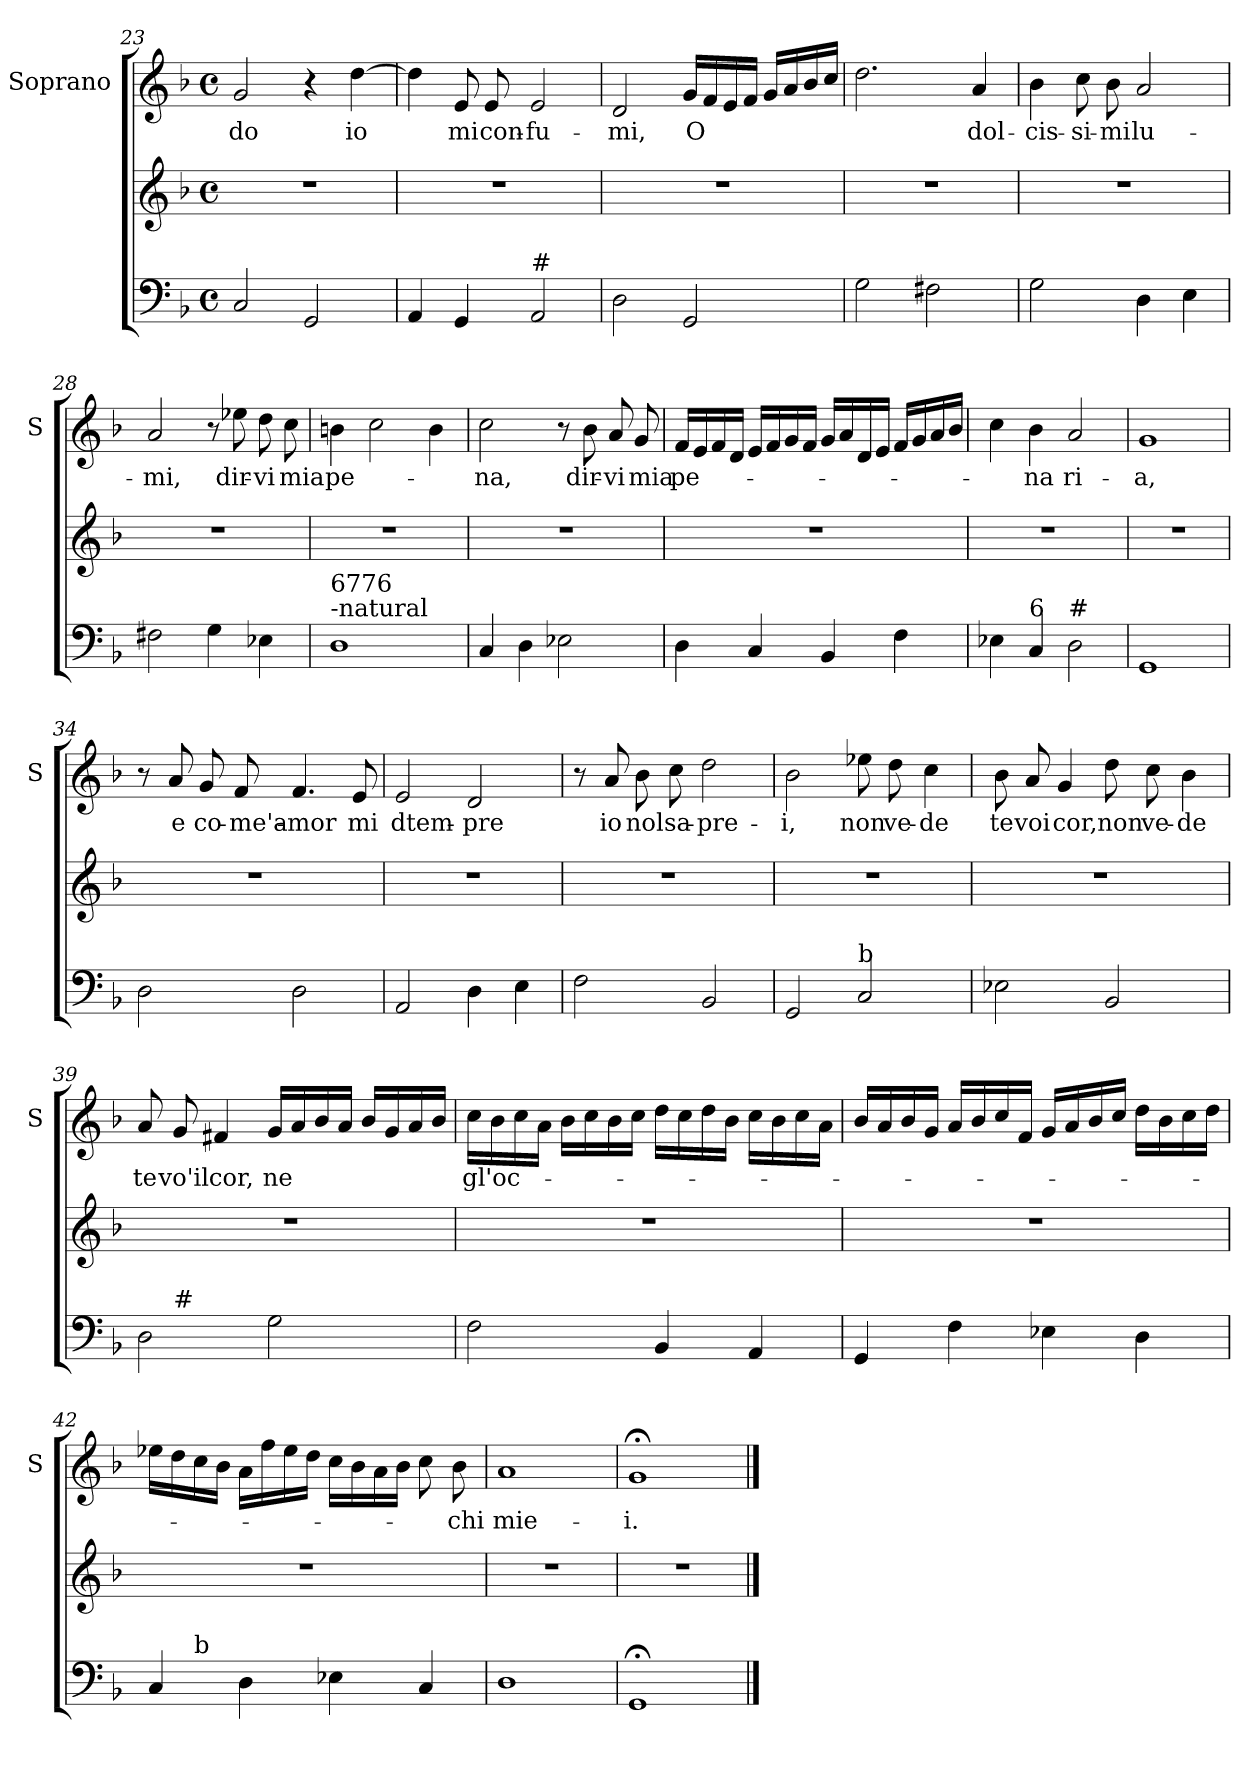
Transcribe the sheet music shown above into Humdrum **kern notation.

**kern	**kern	**kern	**text
*part2	*part2	*part1	*part1
*staff3	*staff2	*staff1	*staff1
*	*	*I"Soprano	*
*	*	*I'S	*
*clefF4	*clefG2	*clefG2	*
*k[b-]	*k[b-]	*k[b-]	*
*F:	*F:	*F:	*
*M4/4	*M4/4	*M4/4	*
*met(c)	*met(c)	*met(c)	*
=23	=23	=23	=23
!	!	!	!LO:LY:b
2C/	1r	2g/	-do
2GG/	.	4r	.
!	!	!	!LO:LY:b
.	.	[4dd\	io
!!LO:LB:g=z
=24	=24	=24	=24
4AA/	1r	4dd\]	.
!	!	!	!LO:LY:b
4GG/	.	8e/	mi
!	!	!	!LO:LY:b
.	.	8e/	con-
!LO:TX:a:t=#	!	!	!
!	!	!	!LO:LY:b
2AA/	.	2e/	-fu-
=25	=25	=25	=25
!	!	!	!LO:LY:b
2D\	1r	2d/	-mi,
!	!	!	!LO:LY:b
2GG/	.	16g/LL	O
.	.	16f/	.
.	.	16e/	.
.	.	16f/JJ	.
.	.	16g/LL	.
.	.	16a/	.
.	.	16b-/	.
.	.	16cc/JJ	.
=26	=26	=26	=26
2G\	1r	2.dd\	.
2F#X\	.	.	.
!	!	!	!LO:LY:b
.	.	4a/	dol-
=27	=27	=27	=27
!	!	!	!LO:LY:b
2G\	1r	4b-\	-cis-
!	!	!	!LO:LY:b
.	.	8cc\	-si-
!	!	!	!LO:LY:b
.	.	8b-\	-mi
!	!	!	!LO:LY:b
4D\	.	2a/	lu-
4E\	.	.	.
=28	=28	=28	=28
!	!	!	!LO:LY:b
2F#X\	1r	2a/	-mi,
4G\	.	8r	.
!	!	!	!LO:LY:b
.	.	8ee-X\	dir-
!	!	!	!LO:LY:b
4E-X\	.	8dd\	-vi
!	!	!	!LO:LY:b
.	.	8cc\	mia
!!LO:LB:g=z
=29	=29	=29	=29
!LO:TX:a:t=-natural	!	!	!
!LO:TX:a:t=6776	!	!	!
!	!	!	!LO:LY:b
1D	1r	4bn\	pe-
.	.	2cc\	.
.	.	4b\	.
=30	=30	=30	=30
!	!	!	!LO:LY:b
4C/	1r	2cc\	-na,
4D\	.	.	.
2E-X\	.	8r	.
!	!	!	!LO:LY:b
.	.	8b-\	dir-
!	!	!	!LO:LY:b
.	.	8a/	-vi
!	!	!	!LO:LY:b
.	.	8g/	mia
=31	=31	=31	=31
!	!	!	!LO:LY:b
4D\	1r	16f/LL	pe-
.	.	16e/	.
.	.	16f/	.
.	.	16d/JJ	.
4C/	.	16e/LL	.
.	.	16f/	.
.	.	16g/	.
.	.	16f/JJ	.
4BB-/	.	16g/LL	.
.	.	16a/	.
.	.	16d/	.
.	.	16e/JJ	.
4F\	.	16f/LL	.
.	.	16g/	.
.	.	16a/	.
.	.	16b-/JJ	.
=32	=32	=32	=32
4E-X\	1r	4cc\	.
!LO:TX:a:t=6	!	!	!
!	!	!	!LO:LY:b
4C/	.	4b-\	-na
!LO:TX:a:t=#	!	!	!
!	!	!	!LO:LY:b
2D\	.	2a/	ri-
=33	=33	=33	=33
!	!	!	!LO:LY:b
1GG	1r	1g	-a,
!!LO:PB:g=z
=34	=34	=34	=34
2D\	1r	8r	.
!	!	!	!LO:LY:b
.	.	8a/	e
!	!	!	!LO:LY:b
.	.	8g/	co-
!	!	!	!LO:LY:b
.	.	8f/	-me'a-
!	!	!	!LO:LY:b
2D\	.	4.f/	-mor
!	!	!	!LO:LY:b
.	.	8e/	mi
=35	=35	=35	=35
!	!	!	!LO:LY:b
2AA/	1r	2e/	dtem-
!	!	!	!LO:LY:b
4D\	.	2d/	-pre
4E\	.	.	.
=36	=36	=36	=36
2F\	1r	8r	.
!	!	!	!LO:LY:b
.	.	8a/	io
!	!	!	!LO:LY:b
.	.	8b-\	nol
!	!	!	!LO:LY:b
.	.	8cc\	sa-
!	!	!	!LO:LY:b
2BB-/	.	2dd\	-pre-
=37	=37	=37	=37
!	!	!	!LO:LY:b
2GG/	1r	2b-\	-i,
!LO:TX:a:t=b	!	!	!
!	!	!	!LO:LY:b
2C/	.	8ee-X\	non
!	!	!	!LO:LY:b
.	.	8dd\	ve-
!	!	!	!LO:LY:b
.	.	4cc\	-de
=38	=38	=38	=38
!	!	!	!LO:LY:b
2E-X\	1r	8b-\	te
!	!	!	!LO:LY:b
.	.	8a/	voi
!	!	!	!LO:LY:b
.	.	4g/	cor,
!	!	!	!LO:LY:b
2BB-/	.	8dd\	non
!	!	!	!LO:LY:b
.	.	8cc\	ve-
!	!	!	!LO:LY:b
.	.	4b-\	-de
!!LO:LB:g=z
=39	=39	=39	=39
!	!	!	!LO:LY:b
*^	*	*	*
2D\	8ryy	1r	8a/	te
!	!LO:TX:a:t=#	!	!	!
!	!	!	!	!LO:LY:b
.	2..ryy	.	8g/	vo'il
!	!	!	!	!LO:LY:b
.	.	.	4f#X/	cor,
!	!	!	!	!LO:LY:b
2G\	.	.	16g/LL	ne
.	.	.	16a/	.
.	.	.	16b-/	.
.	.	.	16a/JJ	.
.	.	.	16b-/LL	.
.	.	.	16g/	.
.	.	.	16a/	.
.	.	.	16b-/JJ	.
=40	=40	=40	=40	=40
!	!	!	!	!LO:LY:b
*v	*v	*	*	*
2F\	1r	16cc\LL	gl'oc-
.	.	16b-\	.
.	.	16cc\	.
.	.	16a\JJ	.
.	.	16b-\LL	.
.	.	16cc\	.
.	.	16b-\	.
.	.	16cc\JJ	.
4BB-/	.	16dd\LL	.
.	.	16cc\	.
.	.	16dd\	.
.	.	16b-\JJ	.
4AA/	.	16cc\LL	.
.	.	16b-\	.
.	.	16cc\	.
.	.	16a\JJ	.
=41	=41	=41	=41
4GG/	1r	16b-/LL	.
.	.	16a/	.
.	.	16b-/	.
.	.	16g/JJ	.
4F\	.	16a/LL	.
.	.	16b-/	.
.	.	16cc/	.
.	.	16f/JJ	.
4E-X\	.	16g/LL	.
.	.	16a/	.
.	.	16b-/	.
.	.	16cc/JJ	.
4D\	.	16dd\LL	.
.	.	16b-\	.
.	.	16cc\	.
.	.	16dd\JJ	.
!!LO:LB:g=z
=42	=42	=42	=42
*^	*	*	*
4C/	8ryy	1r	16ee-X\LL	.
.	.	.	16dd\	.
!	!LO:TX:a:t=b	!	!	!
.	2..ryy	.	16cc\	.
.	.	.	16b-\JJ	.
4D\	.	.	16a\LL	.
.	.	.	16ff\	.
.	.	.	16ee-\	.
.	.	.	16dd\JJ	.
4E-X\	.	.	16cc\LL	.
.	.	.	16b-\	.
.	.	.	16a\	.
.	.	.	16b-\JJ	.
4C/	.	.	8cc\	.
!	!	!	!	!LO:LY:b
.	.	.	8b-\	-chi
=43	=43	=43	=43	=43
!LO:TX:a:t=3443	!	!	!	!
!LO:TX:a:t=#	!	!	!	!
!	!	!	!	!LO:LY:b
*v	*v	*	*	*
1D	1r	1a	mie-
=44	=44	=44	=44
!	!	!	!LO:LY:b
1GG;<	1r	1g;<	-i.
==	==	==	==
*-	*-	*-	*-
